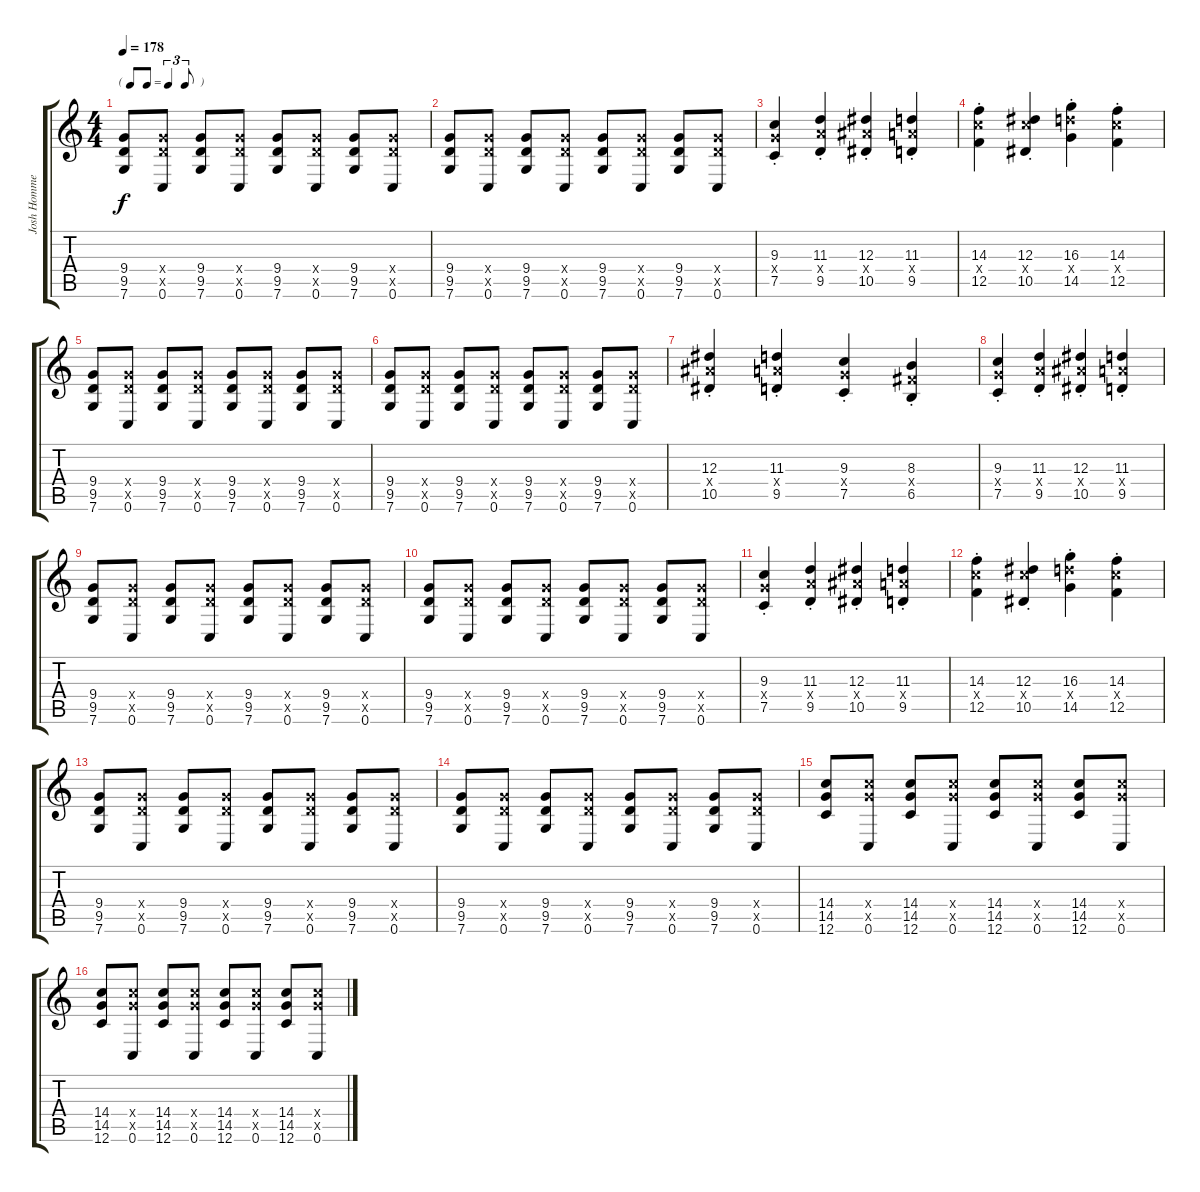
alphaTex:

\track ("Josh Homme" "Josh Homme") {instrument overdrivenguitar}
\staff {score tabs}
\tuning (C4 G3 Eb3 Bb2 F2 C2) {hide}
\ts (4 4)
\tf triplet8th
\tempo 178
\clef g2
\ks c
(9.4 9.5 7.6).8{dy f} (9.4{x} 9.5{x} 0.6).8 (9.4 9.5 7.6).8 (9.4{x} 9.5{x} 0.6).8 (9.4 9.5 7.6).8 (9.4{x} 9.5{x} 0.6).8 (9.4 9.5 7.6).8 (9.4{x} 9.5{x} 0.6).8 |
(9.4 9.5 7.6).8 (9.4{x} 9.5{x} 0.6).8 (9.4 9.5 7.6).8 (9.4{x} 9.5{x} 0.6).8 (9.4 9.5 7.6).8 (9.4{x} 9.5{x} 0.6).8 (9.4 9.5 7.6).8 (9.4{x} 9.5{x} 0.6).8 |
(9.3{st} 9.4{x} 7.5{st}).4 (11.3{st} 11.4{x} 9.5{st}).4 (12.3{st} 12.4{x} 10.5{st}).4 (11.3{st} 11.4{x} 9.5{st}).4 |
(14.3{st} 14.4{x} 12.5{st}).4 (12.3{st} 14.4{x} 10.5{st}).4 (16.3{st} 16.4{x} 14.5{st}).4 (14.3{st} 14.4{x} 12.5{st}).4 |
(9.4 9.5 7.6).8 (9.4{x} 9.5{x} 0.6).8 (9.4 9.5 7.6).8 (9.4{x} 9.5{x} 0.6).8 (9.4 9.5 7.6).8 (9.4{x} 9.5{x} 0.6).8 (9.4 9.5 7.6).8 (9.4{x} 9.5{x} 0.6).8 |
(9.4 9.5 7.6).8 (9.4{x} 9.5{x} 0.6).8 (9.4 9.5 7.6).8 (9.4{x} 9.5{x} 0.6).8 (9.4 9.5 7.6).8 (9.4{x} 9.5{x} 0.6).8 (9.4 9.5 7.6).8 (9.4{x} 9.5{x} 0.6).8 |
(12.3{st} 12.4{x} 10.5{st}).4 (11.3{st} 11.4{x} 9.5{st}).4 (9.3{st} 9.4{x} 7.5{st}).4 (8.3{st} 8.4{x} 6.5{st}).4 |
(9.3{st} 9.4{x} 7.5{st}).4 (11.3{st} 11.4{x} 9.5{st}).4 (12.3{st} 12.4{x} 10.5{st}).4 (11.3{st} 11.4{x} 9.5{st}).4 |
(9.4 9.5 7.6).8 (9.4{x} 9.5{x} 0.6).8 (9.4 9.5 7.6).8 (9.4{x} 9.5{x} 0.6).8 (9.4 9.5 7.6).8 (9.4{x} 9.5{x} 0.6).8 (9.4 9.5 7.6).8 (9.4{x} 9.5{x} 0.6).8 |
(9.4 9.5 7.6).8 (9.4{x} 9.5{x} 0.6).8 (9.4 9.5 7.6).8 (9.4{x} 9.5{x} 0.6).8 (9.4 9.5 7.6).8 (9.4{x} 9.5{x} 0.6).8 (9.4 9.5 7.6).8 (9.4{x} 9.5{x} 0.6).8 |
(9.3{st} 9.4{x} 7.5{st}).4 (11.3{st} 11.4{x} 9.5{st}).4 (12.3{st} 12.4{x} 10.5{st}).4 (11.3{st} 11.4{x} 9.5{st}).4 |
(14.3{st} 14.4{x} 12.5{st}).4 (12.3{st} 14.4{x} 10.5{st}).4 (16.3{st} 16.4{x} 14.5{st}).4 (14.3{st} 14.4{x} 12.5{st}).4 |
(9.4 9.5 7.6).8 (9.4{x} 9.5{x} 0.6).8 (9.4 9.5 7.6).8 (9.4{x} 9.5{x} 0.6).8 (9.4 9.5 7.6).8 (9.4{x} 9.5{x} 0.6).8 (9.4 9.5 7.6).8 (9.4{x} 9.5{x} 0.6).8 |
(9.4 9.5 7.6).8 (9.4{x} 9.5{x} 0.6).8 (9.4 9.5 7.6).8 (9.4{x} 9.5{x} 0.6).8 (9.4 9.5 7.6).8 (9.4{x} 9.5{x} 0.6).8 (9.4 9.5 7.6).8 (9.4{x} 9.5{x} 0.6).8 |
(14.4 14.5 12.6).8 (14.4{x} 14.5{x} 0.6).8 (14.4 14.5 12.6).8 (14.4{x} 14.5{x} 0.6).8 (14.4 14.5 12.6).8 (14.4{x} 14.5{x} 0.6).8 (14.4 14.5 12.6).8 (14.4{x} 14.5{x} 0.6).8 |
(14.4 14.5 12.6).8 (14.4{x} 14.5{x} 0.6).8 (14.4 14.5 12.6).8 (14.4{x} 14.5{x} 0.6).8 (14.4 14.5 12.6).8 (14.4{x} 14.5{x} 0.6).8 (14.4 14.5 12.6).8 (14.4{x} 14.5{x} 0.6).8
